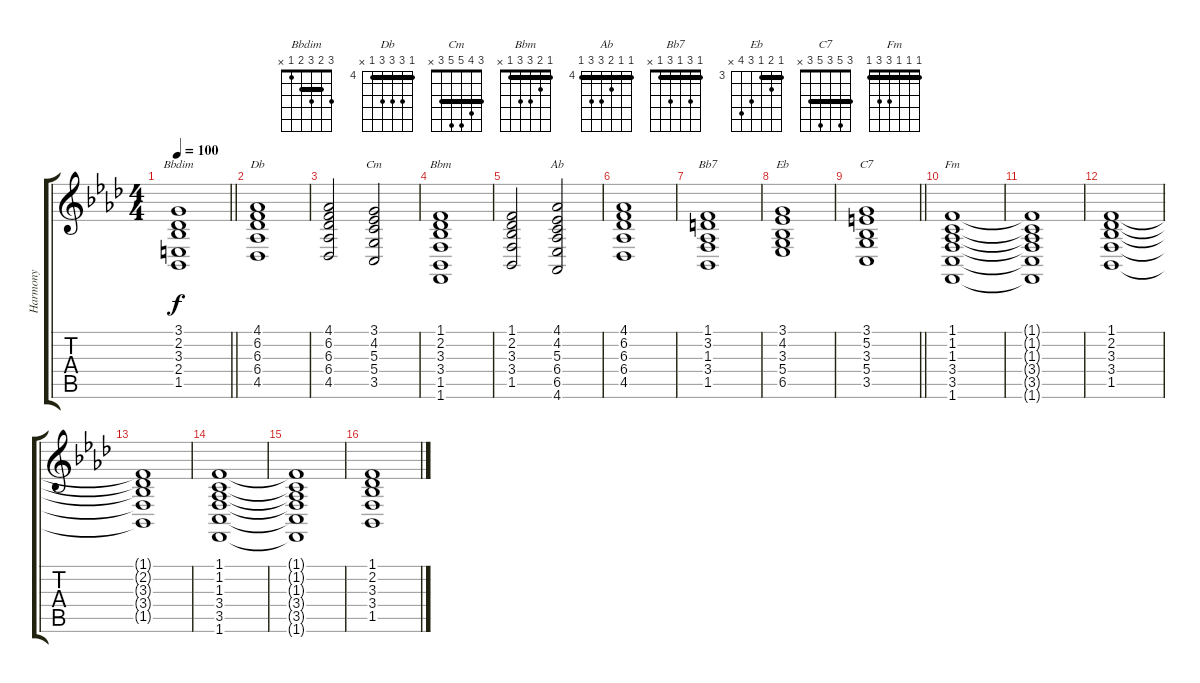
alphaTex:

\track ("Harmony" "Harmony") {instrument stringensemble1}
\staff {score tabs}
\tuning (E4 B3 G3 D3 A2 E2) {hide}
\chord ("Bbdim" 3 2 3 2 1 x) {barre 2}
\chord ("Db" 4 6 6 6 4 x) {firstfret 4 barre 4}
\chord ("Cm" 3 4 5 5 3 x) {barre 3}
\chord ("Bbm" 1 2 3 3 1 x) {barre 1}
\chord ("Ab" 4 4 5 6 6 4) {firstfret 4 barre 4}
\chord ("Bb7" 1 3 1 3 1 x) {barre 1}
\chord ("Eb" 3 4 3 5 6 x) {firstfret 3 barre 3}
\chord ("C7" 3 5 3 5 3 x) {barre 3}
\chord ("Fm" 1 1 1 3 3 1) {barre 1}
\ts (4 4)
\tempo 100
\clef g2
\barLineRight lightlight
\ks ab
(3.1 2.2 3.3 2.4 1.5).1{ch "Bbdim" dy f} |
(4.1 6.2 6.3 6.4 4.5).1{ch "Db"} |
(4.1 6.2 6.3 6.4 4.5).2 (3.1 4.2 5.3 5.4 3.5).2{ch "Cm"} |
(1.1 2.2 3.3 3.4 1.5 1.6).1{ch "Bbm"} |
(1.1 2.2 3.3 3.4 1.5).2 (4.1 4.2 5.3 6.4 6.5 4.6).2{ch "Ab"} |
(4.1 6.2 6.3 6.4 4.5).1 |
(1.1 3.2 1.3 3.4 1.5).1{ch "Bb7"} |
(3.1 4.2 3.3 5.4 6.5).1{ch "Eb"} |
\barLineRight lightlight
(3.1 5.2 3.3 5.4 3.5).1{ch "C7"} |
(1.1 1.2 1.3 3.4 3.5 1.6).1{ch "Fm"} |
(1.1{t} 1.2{t} 1.3{t} 3.4{t} 3.5{t} 1.6{t}).1 |
(1.1 2.2 3.3 3.4 1.5).1 |
(1.1{t} 2.2{t} 3.3{t} 3.4{t} 1.5{t}).1 |
(1.1 1.2 1.3 3.4 3.5 1.6).1 |
(1.1{t} 1.2{t} 1.3{t} 3.4{t} 3.5{t} 1.6{t}).1 |
(1.1 2.2 3.3 3.4 1.5).1
